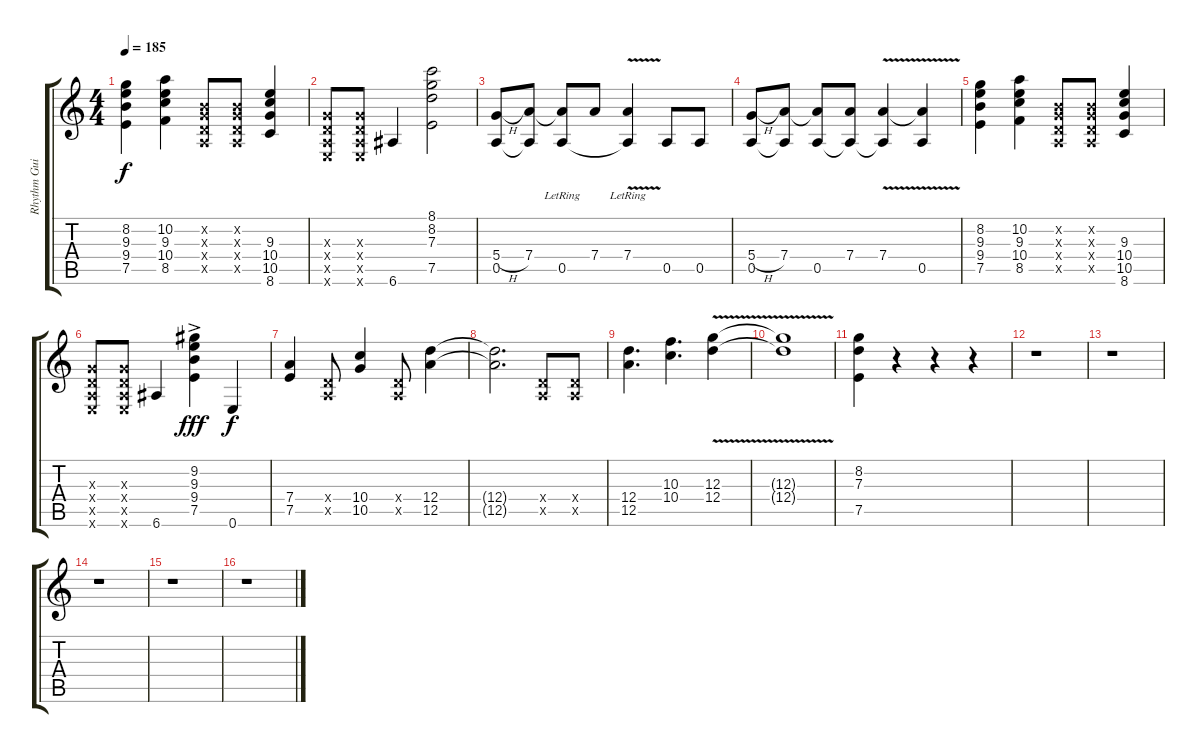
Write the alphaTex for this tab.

\track ("Rhythm Guitar 1" "Rhythm Gui") {instrument overdrivenguitar}
\staff {score tabs}
\tuning (E4 B3 G3 D3 A2 E2) {hide}
\ts (4 4)
\tempo 185
\clef g2
\ks c
(8.2 9.3 9.4 7.5).4{dy f} (10.2 9.3 10.4 8.5).4 (0.2{x} 0.3{x} 0.4{x} 0.5{x}).8 (0.2{x} 0.3{x} 0.4{x} 0.5{x}).8 (9.3 10.4 10.5 8.6).4 |
(0.3{x} 0.4{x} 0.5{x} 0.6{x}).8 (0.3{x} 0.4{x} 0.5{x} 0.6{x}).8 6.6.4 (8.1 8.2 7.3 7.5).2 |
(5.4{h} 0.5).8 (7.4 0.5{t}).8 (7.4{t} 0.5{lr}).8 7.4.8 (7.4{v lr} 0.5{t}).4 0.5.8 0.5.8 |
(5.4{h} 0.5).8 (7.4 0.5{t}).8 (7.4{t} 0.5).8 (7.4 0.5{t}).8 (7.4{v} 0.5{t}).4 (7.4{t} 0.5).4 |
(8.2 9.3 9.4 7.5).4 (10.2 9.3 10.4 8.5).4 (0.2{x} 0.3{x} 0.4{x} 0.5{x}).8 (0.2{x} 0.3{x} 0.4{x} 0.5{x}).8 (9.3 10.4 10.5 8.6).4 |
(0.3{x} 0.4{x} 0.5{x} 0.6{x}).8 (0.3{x} 0.4{x} 0.5{x} 0.6{x}).8 6.6.4 (9.2{ac} 9.3{ac} 9.4{ac} 7.5).4{dy fff} 0.6.4{dy f} |
(7.4 7.5).4 (0.4{x} 0.5{x}).8 (10.4 10.5).4 (0.4{x} 0.5{x}).8 (12.4 12.5).4 |
(12.4{t} 12.5{t}).2{d} (0.4{x} 0.5{x}).8 (0.4{x} 0.5{x}).8 |
(12.4 12.5).4{d} (10.3 10.4).4{d} (12.3{v} 12.4).4 |
(12.3{t} 12.4{t}).1 |
(8.2 7.3 7.5).4 r.4 r.4 r.4 |
r.1 |
r.1 |
r.1 |
r.1 |
r.1
